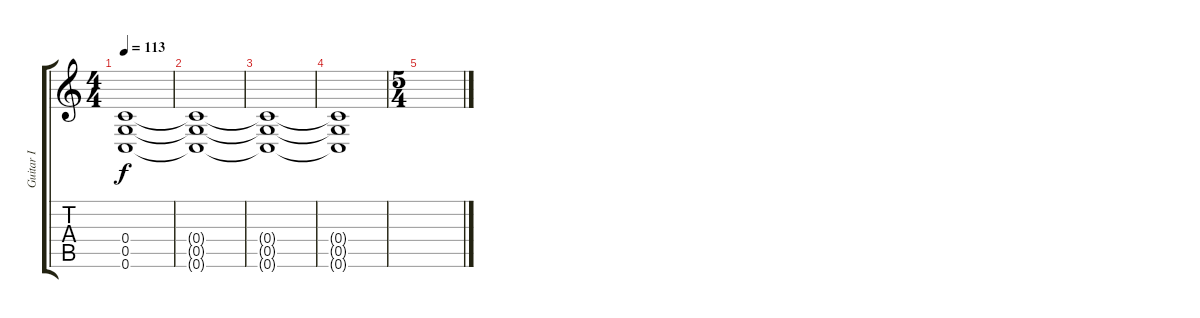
\track ("Guitar I" "Guitar I") {instrument distortionguitar}
\staff {score tabs}
\tuning (D4 A3 F3 C3 G2 C2) {hide}
\ts (4 4)
\tempo 113
\clef g2
\ks c
(0.4{t} 0.5{t} 0.6{t}).1{dy f} |
(0.4{t} 0.5{t} 0.6{t}).1 |
(0.4{t} 0.5{t} 0.6{t}).1 |
(0.4{t} 0.5{t} 0.6{t}).1 |
\ts (5 4)
